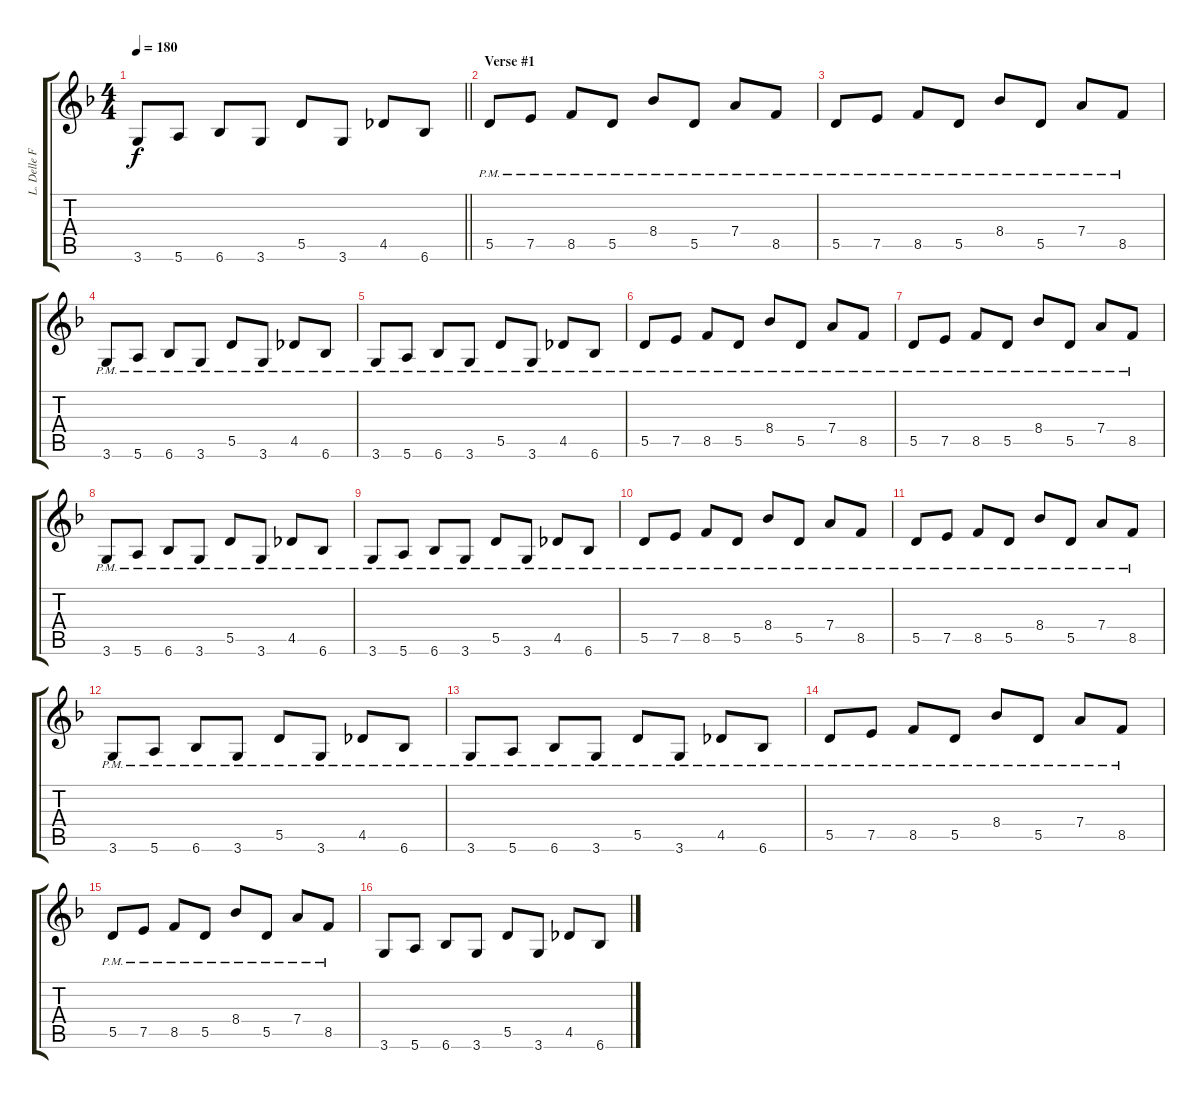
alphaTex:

\track ("L. Delle Fave (Dist. Guitar R)" "L. Delle F") {instrument overdrivenguitar}
\staff {score tabs}
\tuning (E4 B3 G3 D3 A2 E2) {hide}
\ts (4 4)
\tempo 180
\clef g2
\barLineRight lightlight
\ks dminor
3.6.8{dy f} 5.6.8 6.6.8 3.6.8 5.5.8 3.6.8 4.5.8 6.6.8 |
\section ("" "Verse #1")
5.5{pm}.8 7.5{pm}.8 8.5{pm}.8 5.5{pm}.8 8.4{pm}.8 5.5{pm}.8 7.4{pm}.8 8.5{pm}.8 |
5.5{pm}.8 7.5{pm}.8 8.5{pm}.8 5.5{pm}.8 8.4{pm}.8 5.5{pm}.8 7.4{pm}.8 8.5{pm}.8 |
3.6{pm}.8 5.6{pm}.8 6.6{pm}.8 3.6{pm}.8 5.5{pm}.8 3.6{pm}.8 4.5{pm}.8 6.6{pm}.8 |
3.6{pm}.8 5.6{pm}.8 6.6{pm}.8 3.6{pm}.8 5.5{pm}.8 3.6{pm}.8 4.5{pm}.8 6.6{pm}.8 |
5.5{pm}.8 7.5{pm}.8 8.5{pm}.8 5.5{pm}.8 8.4{pm}.8 5.5{pm}.8 7.4{pm}.8 8.5{pm}.8 |
5.5{pm}.8 7.5{pm}.8 8.5{pm}.8 5.5{pm}.8 8.4{pm}.8 5.5{pm}.8 7.4{pm}.8 8.5{pm}.8 |
3.6{pm}.8 5.6{pm}.8 6.6{pm}.8 3.6{pm}.8 5.5{pm}.8 3.6{pm}.8 4.5{pm}.8 6.6{pm}.8 |
3.6{pm}.8 5.6{pm}.8 6.6{pm}.8 3.6{pm}.8 5.5{pm}.8 3.6{pm}.8 4.5{pm}.8 6.6{pm}.8 |
5.5{pm}.8 7.5{pm}.8 8.5{pm}.8 5.5{pm}.8 8.4{pm}.8 5.5{pm}.8 7.4{pm}.8 8.5{pm}.8 |
5.5{pm}.8 7.5{pm}.8 8.5{pm}.8 5.5{pm}.8 8.4{pm}.8 5.5{pm}.8 7.4{pm}.8 8.5{pm}.8 |
3.6{pm}.8 5.6{pm}.8 6.6{pm}.8 3.6{pm}.8 5.5{pm}.8 3.6{pm}.8 4.5{pm}.8 6.6{pm}.8 |
3.6{pm}.8 5.6{pm}.8 6.6{pm}.8 3.6{pm}.8 5.5{pm}.8 3.6{pm}.8 4.5{pm}.8 6.6{pm}.8 |
5.5{pm}.8 7.5{pm}.8 8.5{pm}.8 5.5{pm}.8 8.4{pm}.8 5.5{pm}.8 7.4{pm}.8 8.5{pm}.8 |
5.5{pm}.8 7.5{pm}.8 8.5{pm}.8 5.5{pm}.8 8.4{pm}.8 5.5{pm}.8 7.4{pm}.8 8.5{pm}.8 |
3.6.8 5.6.8 6.6.8 3.6.8 5.5.8 3.6.8 4.5.8 6.6.8
